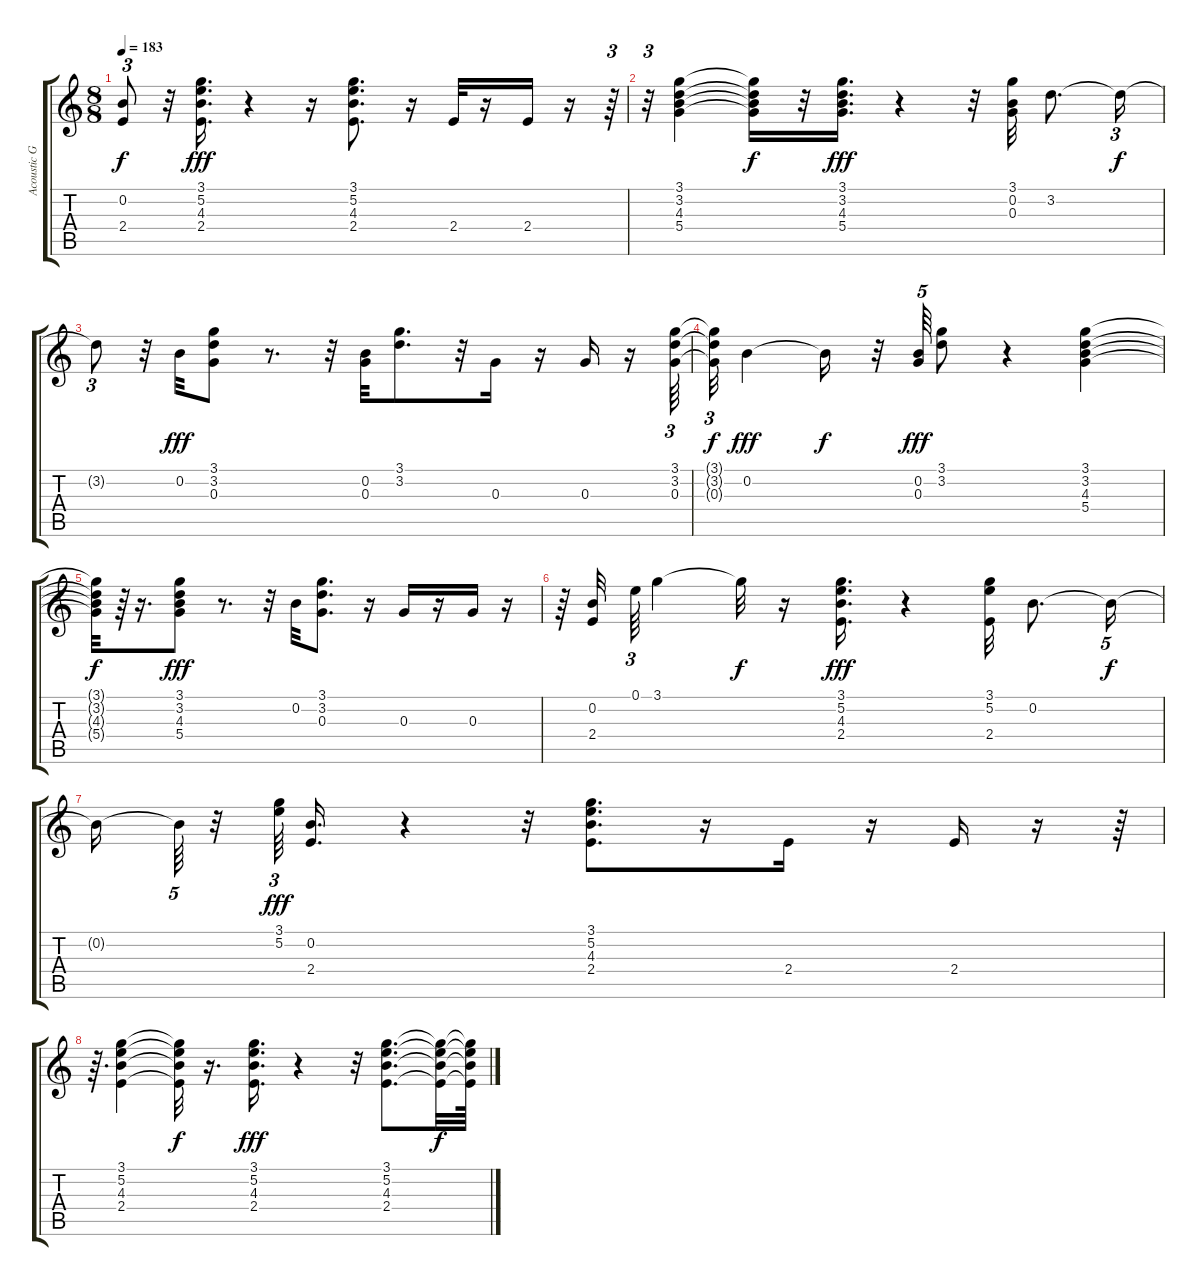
\track ("Acoustic Guitar" "Acoustic G") {instrument acousticguitarsteel}
\staff {score tabs}
\tuning (E4 B3 G3 D3 A2 E2) {hide}
\ts (8 8)
\tempo 183
\clef g2
\ks c
(0.2{t} 2.4{t}).8{tu (3 2) dy f} r.32 (3.1 5.2 4.3 2.4).16{d dy fff} r.4 r.16 (3.1 5.2 4.3 2.4).8{d} r.16 2.4.32 r.16 2.4.16 r.16 r.64{tu (3 2)} |
r.32{tu (3 2)} (3.1 3.2 4.3 5.4).4 (3.1{t} 3.2{t} 4.3{t} 5.4{t}).16{dy f} r.32 (3.1 3.2 4.3 5.4).16{d dy fff} r.4 r.32 (3.1 0.2 0.3).32 3.2.8{d} 3.2{t}.16{tu (3 2) dy f} |
3.2{t}.8{tu (3 2)} r.32 0.2.32{dy fff} (3.1 3.2 0.3).8 r.8{d} r.32 (0.2 0.3).32 (3.1 3.2).8{d} r.32 0.3.16 r.16 0.3.16 r.16 (3.1 3.2 0.3).64{tu (3 2)} |
(3.1{t} 3.2{t} 0.3{t}).32{tu (3 2) dy f} 0.2.4{dy fff} 0.2{t}.16{dy f} r.32 (0.2 0.3).64{tu (5 4) dy fff} (3.1 3.2).8 r.4 (3.1 3.2 4.3 5.4).4 |
(3.1{t} 3.2{t} 4.3{t} 5.4{t}).32{dy f} r.64 r.16{d} (3.1 3.2 4.3 5.4).8{dy fff} r.8{d} r.32 0.2.32 (3.1 3.2 0.3).8{d} r.16 0.3.16 r.16 0.3.16 r.16 |
r.64 (0.2 2.4).32 0.1.64{tu (3 2)} 3.1.4 3.1{t}.32{dy f} r.16 (3.1 5.2 4.3 2.4).16{d dy fff} r.4 (3.1 5.2 2.4).32 0.2.8{d} 0.2{t}.16{tu (5 4) dy f} |
0.2{t}.16 0.2{t}.64{tu (5 4)} r.32 (3.1 5.2).64{tu (3 2) dy fff} (0.2 2.4).16{d} r.4 r.32 (3.1 5.2 4.3 2.4).8{d} r.16 2.4.16 r.16 2.4.16 r.16 r.64 |
r.64{d} (3.1 5.2 4.3 2.4).4 (3.1{t} 5.2{t} 4.3{t} 2.4{t}).32{dy f} r.16{d} (3.1 5.2 4.3 2.4).16{d dy fff} r.4 r.32 (3.1 5.2 4.3 2.4).8{d} (3.1{t} 5.2{t} 4.3{t} 2.4{t}).32{dy f} (3.1{t} 5.2{t} 4.3{t} 2.4{t}).64
